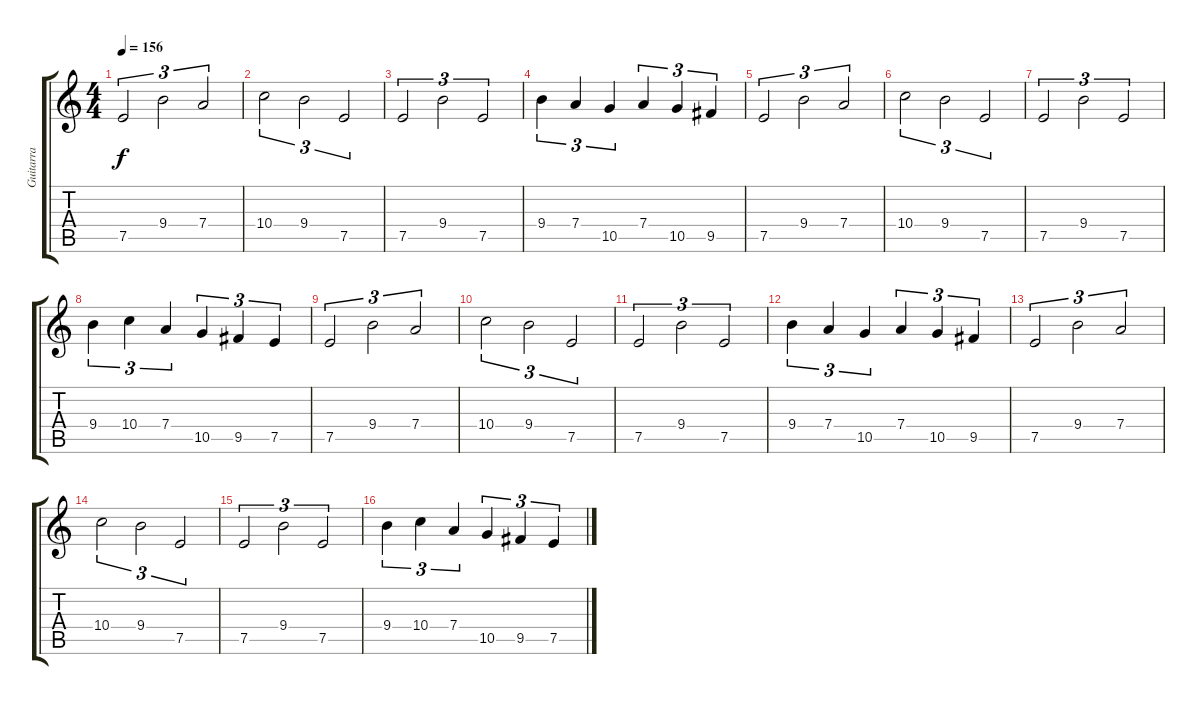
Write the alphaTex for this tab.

\track ("Guitarra" "Guitarra") {instrument distortionguitar}
\staff {score tabs}
\tuning (E4 B3 G3 D3 A2 E2) {hide}
\ts (4 4)
\tempo 156
\clef g2
\ks c
7.5.2{tu (3 2) dy f} 9.4.2{tu (3 2)} 7.4.2{tu (3 2)} |
10.4.2{tu (3 2)} 9.4.2{tu (3 2)} 7.5.2{tu (3 2)} |
7.5.2{tu (3 2)} 9.4.2{tu (3 2)} 7.5.2{tu (3 2)} |
9.4.4{tu (3 2)} 7.4.4{tu (3 2)} 10.5.4{tu (3 2)} 7.4.4{tu (3 2)} 10.5.4{tu (3 2)} 9.5.4{tu (3 2)} |
7.5.2{tu (3 2)} 9.4.2{tu (3 2)} 7.4.2{tu (3 2)} |
10.4.2{tu (3 2)} 9.4.2{tu (3 2)} 7.5.2{tu (3 2)} |
7.5.2{tu (3 2)} 9.4.2{tu (3 2)} 7.5.2{tu (3 2)} |
9.4.4{tu (3 2)} 10.4.4{tu (3 2)} 7.4.4{tu (3 2)} 10.5.4{tu (3 2)} 9.5.4{tu (3 2)} 7.5.4{tu (3 2)} |
7.5.2{tu (3 2)} 9.4.2{tu (3 2)} 7.4.2{tu (3 2)} |
10.4.2{tu (3 2)} 9.4.2{tu (3 2)} 7.5.2{tu (3 2)} |
7.5.2{tu (3 2)} 9.4.2{tu (3 2)} 7.5.2{tu (3 2)} |
9.4.4{tu (3 2)} 7.4.4{tu (3 2)} 10.5.4{tu (3 2)} 7.4.4{tu (3 2)} 10.5.4{tu (3 2)} 9.5.4{tu (3 2)} |
7.5.2{tu (3 2)} 9.4.2{tu (3 2)} 7.4.2{tu (3 2)} |
10.4.2{tu (3 2)} 9.4.2{tu (3 2)} 7.5.2{tu (3 2)} |
7.5.2{tu (3 2)} 9.4.2{tu (3 2)} 7.5.2{tu (3 2)} |
9.4.4{tu (3 2)} 10.4.4{tu (3 2)} 7.4.4{tu (3 2)} 10.5.4{tu (3 2)} 9.5.4{tu (3 2)} 7.5.4{tu (3 2)}
